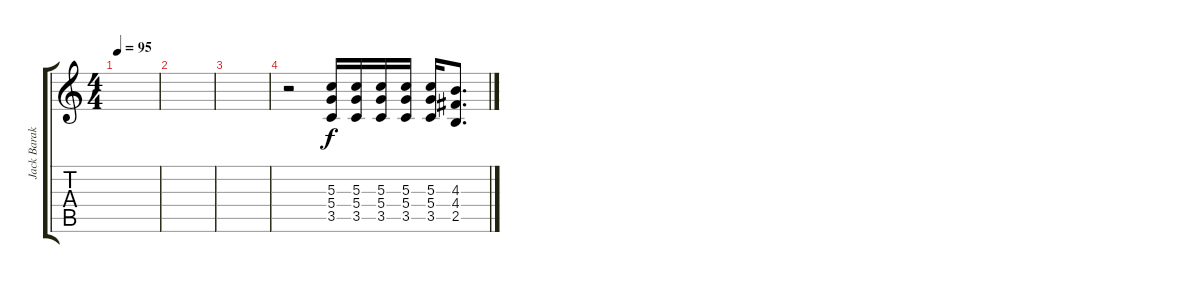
\track ("Jack Barakat" "Jack Barak") {instrument distortionguitar}
\staff {score tabs}
\tuning (E4 B3 G3 D3 A2 E2) {hide}
\ts (4 4)
\tempo 95
\clef g2
\ks c
|
|
|
r.2 (5.3 5.4 3.5).16 (5.3 5.4 3.5).16 (5.3 5.4 3.5).16 (5.3 5.4 3.5).16 (5.3 5.4 3.5).16 (4.3 4.4 2.5).8{d}
